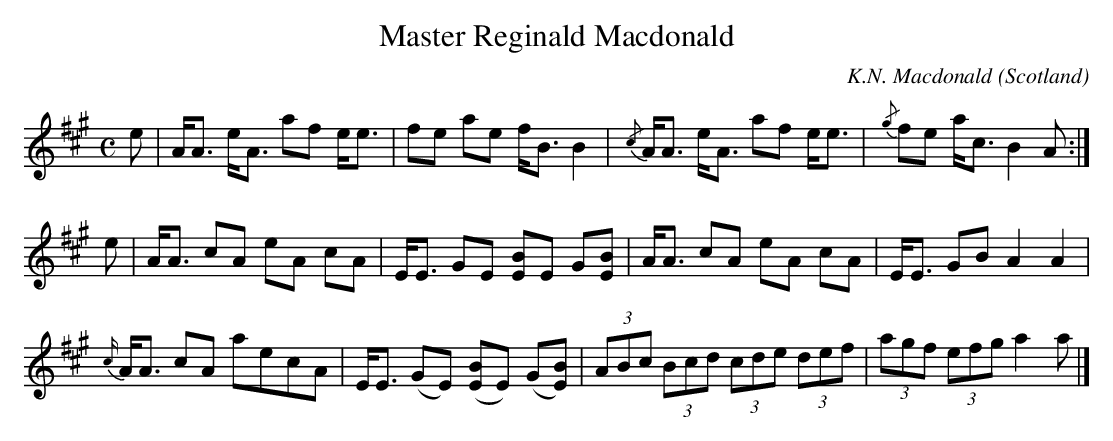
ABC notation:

X:1
T:Master Reginald Macdonald
C:K.N. Macdonald
O:Scotland
M:C
L:1/8
K:A
e | A<A e<A af e<e | fe ae f<B B2 | {/c}A<A e<A af e<e | {/g}fe a<c B2 A :|
e | A<A cA eA cA | E<E GE [EB]E G[EB] | A<A cA eA cA | E<E GB A2 A2 |
{c/}A<A cA aecA | E<E (GE) ([EB]E) (G[EB]) | (3ABc (3Bcd (3cde (3def | (3agf (3efg a2 a |]
